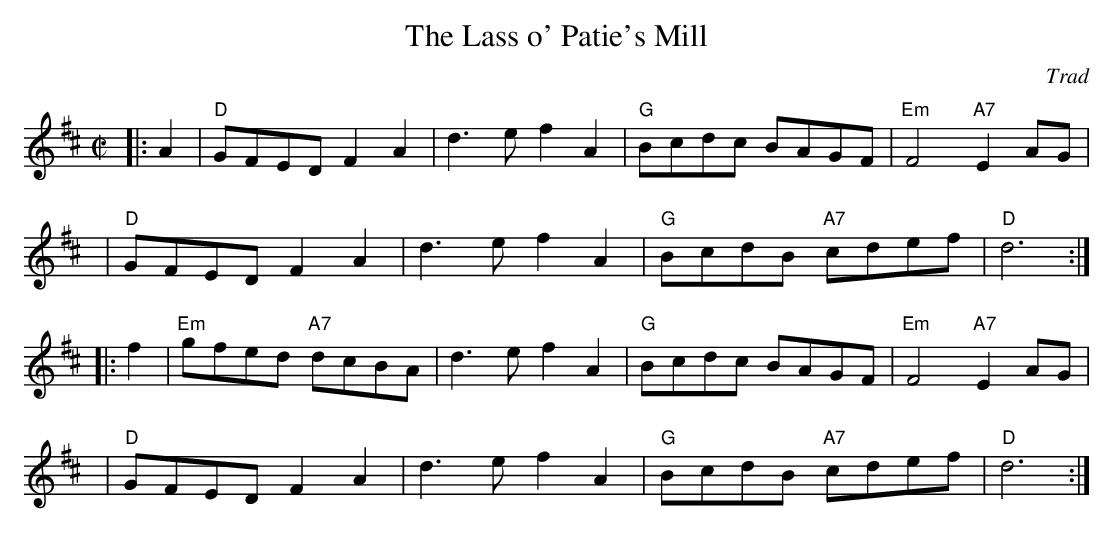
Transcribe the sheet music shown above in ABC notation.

X:1
T: The Lass o' Patie's Mill
O: Trad
M: C|
L: 1/8
K: D
|: A2 \
| "D"GFED F2A2 | d3e f2A2 | "G"Bcdc BAGF | "Em"F4 "A7"E2AG |
y4 \
| "D"GFED F2A2 | d3e f2A2 | "G"BcdB "A7"cdef | "D"d6 :|
|: f2 \
| "Em"gfed "A7"dcBA | d3e f2A2 | "G"Bcdc BAGF | "Em"F4 "A7"E2AG |
y4 \
| "D"GFED F2A2 | d3e f2A2 | "G"BcdB "A7"cdef | "D"d6 :|
